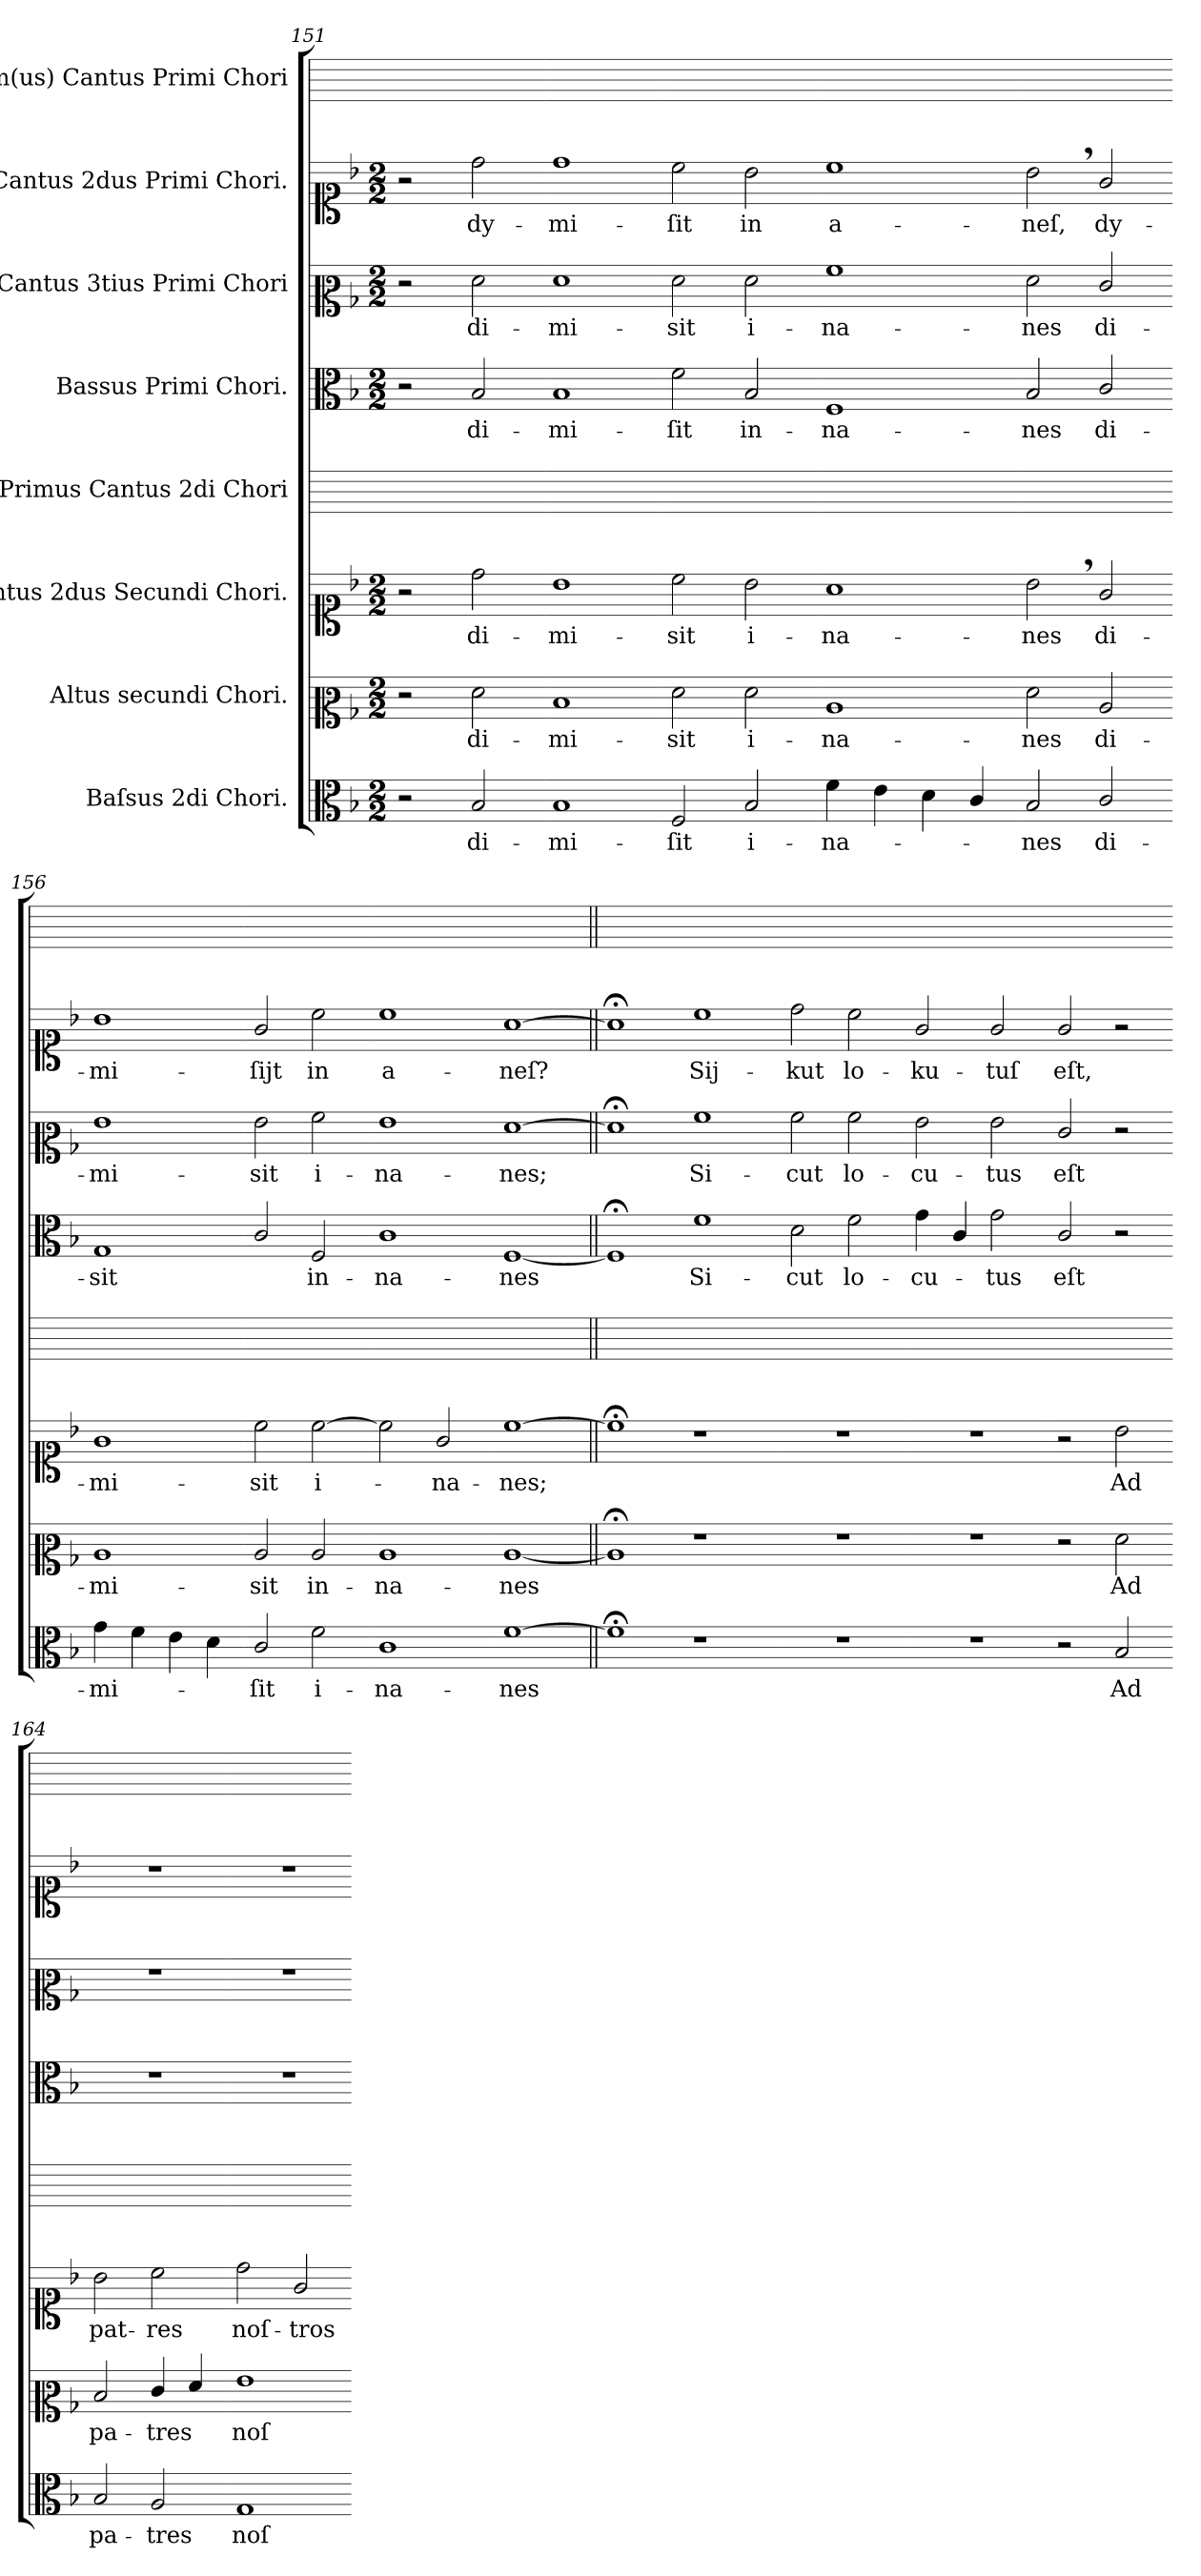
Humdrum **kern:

**kern	**text	**kern	**text	**kern	**text	**kern	**kern	**text	**kern	**text	**kern	**text	**kern
*part8	*part8	*part7	*part7	*part6	*part6	*part5	*part4	*part4	*part3	*part3	*part2	*part2	*part1
*staff8	*staff8	*staff7	*staff7	*staff6	*staff6	*staff5	*staff4	*staff4	*staff3	*staff3	*staff2	*staff2	*staff1
*I"Baſsus 2di Chori.	*	*I"Altus secundi Chori.	*	*I"Cantus 2dus Secundi Chori.	*	*I"Primus Cantus 2di Chori	*I"Bassus Primi Chori.	*	*I"Cantus 3tius Primi Chori	*	*I"Cantus 2dus Primi Chori.	*	*I"Im(us) Cantus Primi Chori
*clefC3	*	*clefC2	*	*clefC1	*	*	*clefC3	*	*clefC2	*	*clefC1	*	*
*k[b-]	*	*k[b-]	*	*k[b-]	*	*	*k[b-]	*	*k[b-]	*	*k[b-]	*	*
*F:	*	*F:	*	*F:	*	*	*F:	*	*F:	*	*F:	*	*
*M2/2	*	*M2/2	*	*M2/2	*	*	*M2/2	*	*M2/2	*	*M2/2	*	*
=151	=151	=151	=151	=151	=151	=151	=151	=151	=151	=151	=151	=151	=151
2r	.	2r	.	2r	.	1ryy	2r	.	2r	.	2r	.	1ryy
2B-/	di-	2f\	di-	2dd\	di-	.	2B-/	di-	2f\	di-	2dd\	dy-	.
=152-	=152-	=152-	=152-	=152-	=152-	=152-	=152-	=152-	=152-	=152-	=152-	=152-	=152-
1B-	-mi-	1d	-mi-	1b-	-mi-	1ryy	1B-	-mi-	1f	-mi-	1dd	-mi-	1ryy
=153-	=153-	=153-	=153-	=153-	=153-	=153-	=153-	=153-	=153-	=153-	=153-	=153-	=153-
2F/	-ſit	2f\	-sit	2cc\	-sit	1ryy	2f\	-ſit	2f\	-sit	2cc\	-ſit	1ryy
2B-/	i-	2f\	i-	2b-\	i-	.	2B-/	in-	2f\	i-	2b-\	in	.
=154-	=154-	=154-	=154-	=154-	=154-	=154-	=154-	=154-	=154-	=154-	=154-	=154-	=154-
4f\	-na-	1c	-na-	1a	-na-	1ryy	1F	-na-	1a	-na-	1cc	a-	1ryy
4e\	.	.	.	.	.	.	.	.	.	.	.	.	.
4d\	.	.	.	.	.	.	.	.	.	.	.	.	.
4c/	.	.	.	.	.	.	.	.	.	.	.	.	.
=155-	=155-	=155-	=155-	=155-	=155-	=155-	=155-	=155-	=155-	=155-	=155-	=155-	=155-
2B-/	-nes	2f\	-nes	2b-,>\	-nes	1ryy	2B-/	-nes	2f\	-nes	2b-,>\	-neſ,	1ryy
2c/	di-	2c/	di-	2g/	di-	.	2c/	di-	2e/	di-	2g/	dy-	.
=156-	=156-	=156-	=156-	=156-	=156-	=156-	=156-	=156-	=156-	=156-	=156-	=156-	=156-
4g\	-mi-	1c	-mi-	1g	-mi-	1ryy	1G	-sit	1g	-mi-	1b-	-mi-	1ryy
4f\	.	.	.	.	.	.	.	.	.	.	.	.	.
4e\	.	.	.	.	.	.	.	.	.	.	.	.	.
4d\	.	.	.	.	.	.	.	.	.	.	.	.	.
=157-	=157-	=157-	=157-	=157-	=157-	=157-	=157-	=157-	=157-	=157-	=157-	=157-	=157-
2c/	-ſit	2c/	-sit	2cc\	-sit	1ryy	2c/	.	2g\	-sit	2g/	-ſijt	1ryy
2f\	i-	2c/	in-	[2cc\	i-	.	2F/	in-	2a\	i-	2cc\	in	.
=158-	=158-	=158-	=158-	=158-	=158-	=158-	=158-	=158-	=158-	=158-	=158-	=158-	=158-
1c	-na-	1c	-na-	2cc\]	.	1ryy	1c	-na-	1g	-na-	1cc	a-	1ryy
.	.	.	.	2g/	-na-	.	.	.	.	.	.	.	.
=159-	=159-	=159-	=159-	=159-	=159-	=159-	=159-	=159-	=159-	=159-	=159-	=159-	=159-
[1f	-nes	[1c	-nes	[1cc	-nes;	1ryy	[1F	-nes	[1f	-nes;	[1a	-neſ?	1ryy
=160||	=160||	=160||	=160||	=160||	=160||	=160||	=160||	=160||	=160||	=160||	=160||	=160||	=160||
1f;<;]	.	1c;<;]	.	1cc;<;]	.	1ryy	1F;<]	.	1f;<;]	.	1a;<;]	.	1ryy
1r	.	1r	.	1r	.	1ryy	1f	Si-	1a	Si-	1cc	Sij-	1ryy
=161-	=161-	=161-	=161-	=161-	=161-	=161-	=161-	=161-	=161-	=161-	=161-	=161-	=161-
1r	.	1r	.	1r	.	1ryy	2d\	-cut	2a\	-cut	2dd\	-kut	1ryy
.	.	.	.	.	.	.	2f\	lo-	2a\	lo-	2cc\	lo-	.
=162-	=162-	=162-	=162-	=162-	=162-	=162-	=162-	=162-	=162-	=162-	=162-	=162-	=162-
1r	.	1r	.	1r	.	1ryy	4g\	-cu-	2g\	-cu-	2g/	-ku-	1ryy
.	.	.	.	.	.	.	4c/	.	.	.	.	.	.
.	.	.	.	.	.	.	2g\	-tus	2g\	-tus	2g/	-tuſ	.
=163-	=163-	=163-	=163-	=163-	=163-	=163-	=163-	=163-	=163-	=163-	=163-	=163-	=163-
2r	.	2r	.	2r	.	1ryy	2c/	eſt	2e/	eſt	2g/	eſt,	1ryy
2B-/	Ad	2f\	Ad	2b-\	Ad	.	2r	.	2r	.	2r	.	.
=164-	=164-	=164-	=164-	=164-	=164-	=164-	=164-	=164-	=164-	=164-	=164-	=164-	=164-
2B-/	pa-	2d/	pa-	2b-\	pat-	1ryy	1r	.	1r	.	1r	.	1ryy
2A/	-tres	4e/	-tres	2cc\	-res	.	.	.	.	.	.	.	.
.	.	4f/	.	.	.	.	.	.	.	.	.	.	.
=165-	=165-	=165-	=165-	=165-	=165-	=165-	=165-	=165-	=165-	=165-	=165-	=165-	=165-
1G	noſ-	1g	noſ-	2dd\	noſ-	1ryy	1r	.	1r	.	1r	.	1ryy
.	.	.	.	2g/	-tros	.	.	.	.	.	.	.	.
=-	=-	=-	=-	=-	=-	=-	=-	=-	=-	=-	=-	=-	=-
*-	*-	*-	*-	*-	*-	*-	*-	*-	*-	*-	*-	*-	*-
